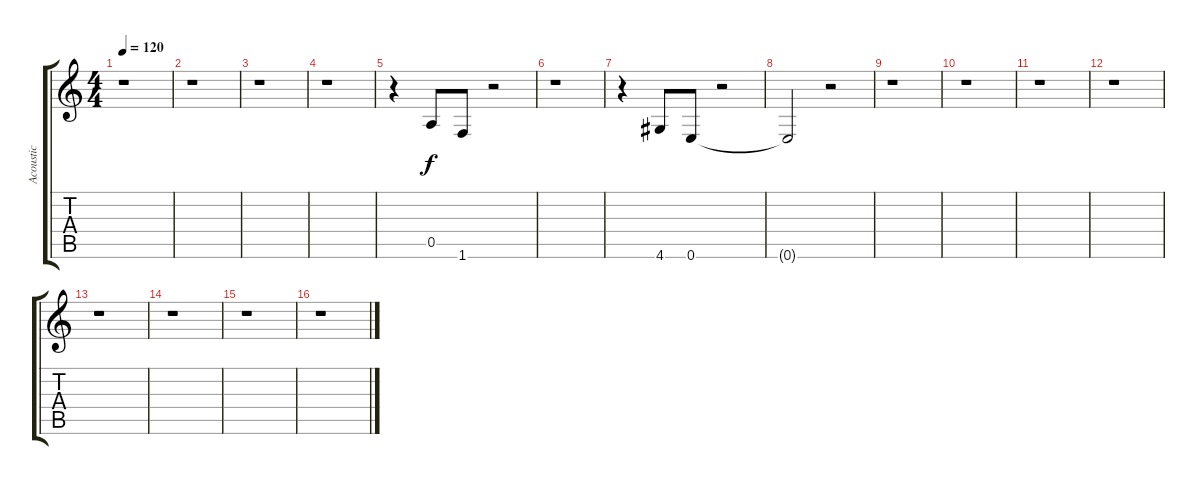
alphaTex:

\track ("Acoustic" "Acoustic") {instrument acousticguitarnylon}
\staff {score tabs}
\tuning (E4 B3 G3 D3 A2 E2) {hide}
\ts (4 4)
\tempo 120
\clef g2
\ks c
r.1{dy f} |
r.1 |
r.1 |
r.1 |
r.4 0.5.8 1.6.8 r.2 |
r.1 |
r.4 4.6.8 0.6.8 r.2 |
0.6{t}.2 r.2 |
r.1 |
r.1 |
r.1 |
r.1 |
r.1 |
r.1 |
r.1 |
r.1
